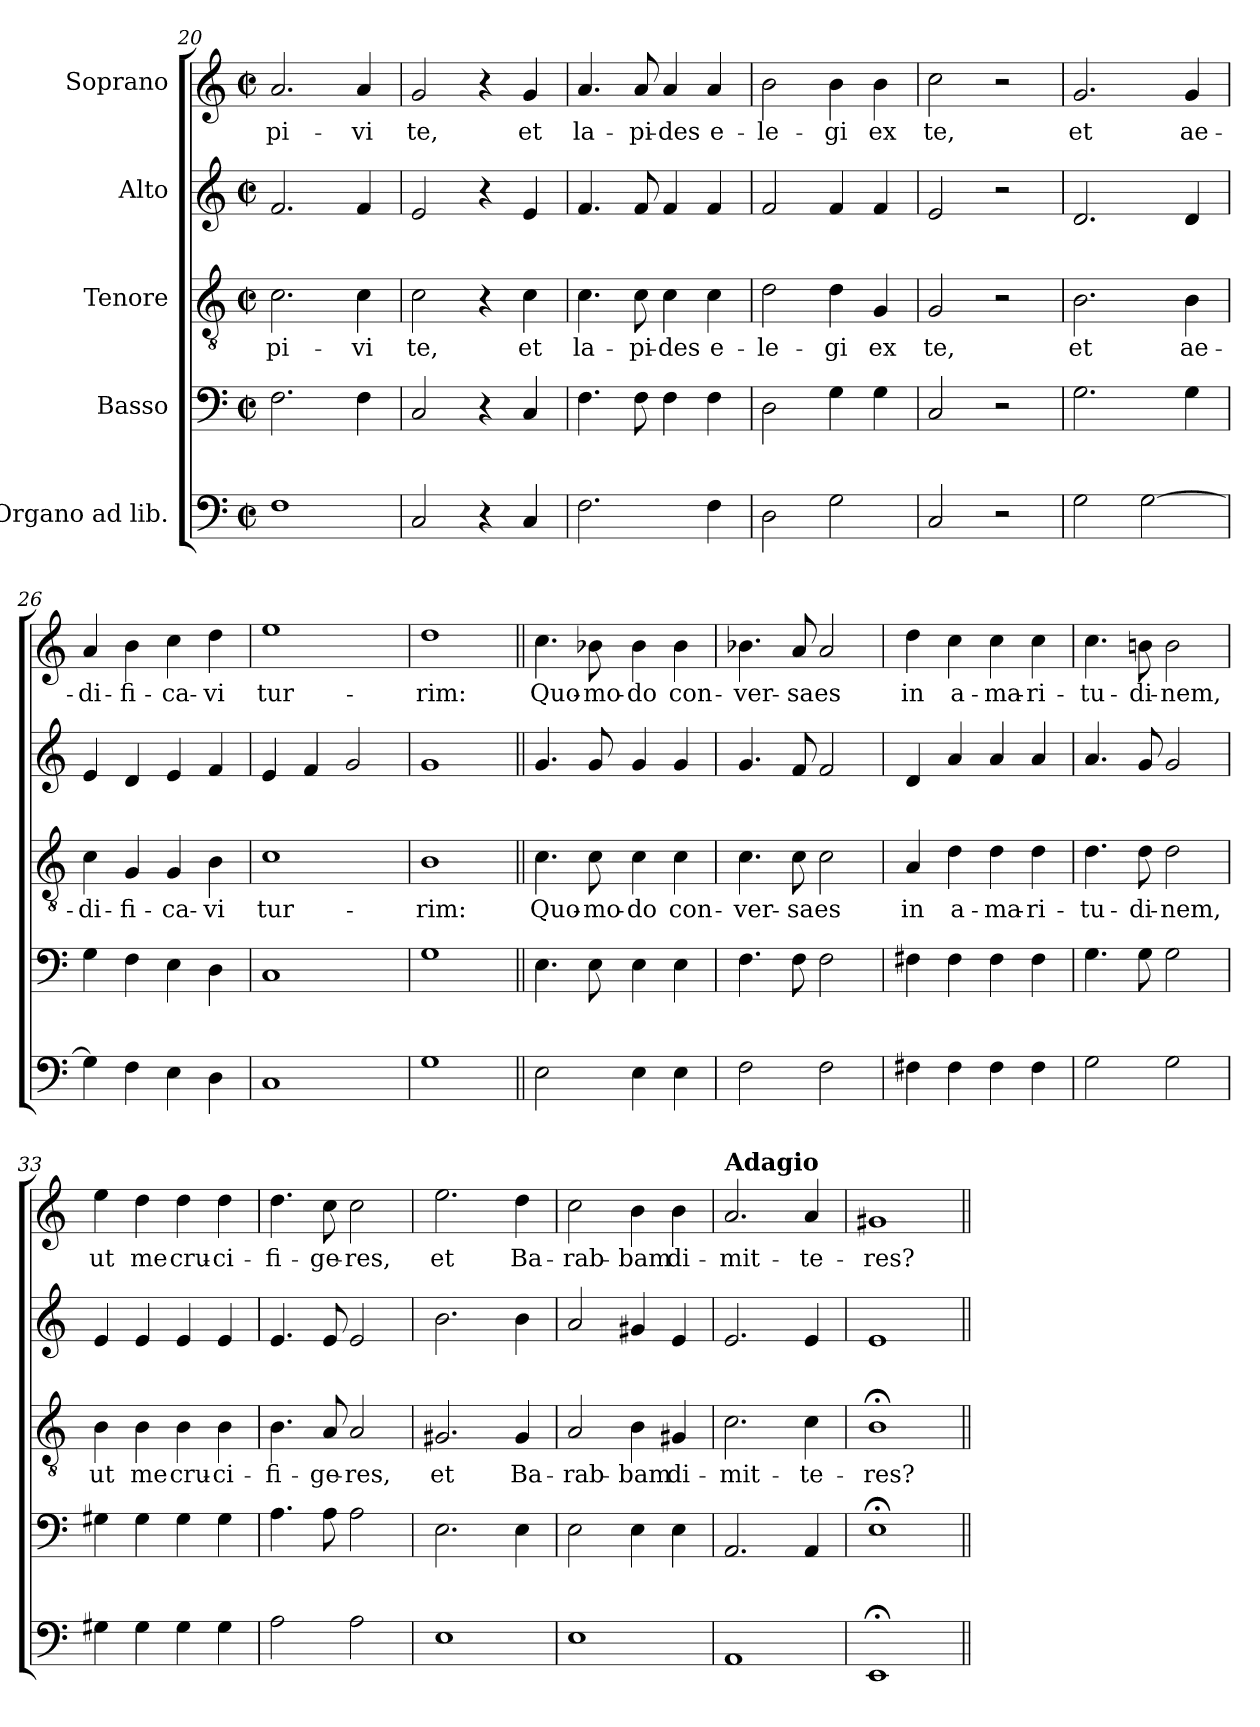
**kern	**kern	**kern	**text	**kern	**kern	**text
*part5	*part4	*part3	*part3	*part2	*part1	*part1
*staff5	*staff4	*staff3	*staff3	*staff2	*staff1	*staff1
*I"Organo ad lib.	*I"Basso	*I"Tenore	*	*I"Alto	*I"Soprano	*
*clefF4	*clefF4	*clefGv2	*	*clefG2	*clefG2	*
*k[]	*k[]	*k[]	*	*k[]	*k[]	*
*M2/2	*M2/2	*M2/2	*	*M2/2	*M2/2	*
*met(c|)	*met(c|)	*met(c|)	*	*met(c|)	*met(c|)	*
=20	=20	=20	=20	=20	=20	=20
1F	2.F\	2.c\	-pi-	2.f/	2.a/	-pi-
.	4F\	4c\	-vi	4f/	4a/	-vi
=21	=21	=21	=21	=21	=21	=21
2C/	2C/	2c\	te,	2e/	2g/	te,
4r	4r	4r	.	4r	4r	.
4C/	4C/	4c\	et	4e/	4g/	et
=22	=22	=22	=22	=22	=22	=22
2.F\	4.F\	4.c\	la-	4.f/	4.a/	la-
.	8F\	8c\	-pi-	8f/	8a/	-pi-
.	4F\	4c\	-des	4f/	4a/	-des
4F\	4F\	4c\	e-	4f/	4a/	e-
=23	=23	=23	=23	=23	=23	=23
2D\	2D\	2d\	-le-	2f/	2b\	-le-
2G\	4G\	4d\	-gi	4f/	4b\	-gi
.	4G\	4G/	ex	4f/	4b\	ex
=24	=24	=24	=24	=24	=24	=24
2C/	2C/	2G/	te,	2e/	2cc\	te,
2r	2r	2r	.	2r	2r	.
=25	=25	=25	=25	=25	=25	=25
2G\	2.G\	2.B\	et	2.d/	2.g/	et
[2G\	.	.	.	.	.	.
.	4G\	4B\	ae-	4d/	4g/	ae-
=26	=26	=26	=26	=26	=26	=26
4G\]	4G\	4c\	-di-	4e/	4a/	-di-
4F\	4F\	4G/	-fi-	4d/	4b\	-fi-
4E\	4E\	4G/	-ca-	4e/	4cc\	-ca-
4D\	4D\	4B\	-vi	4f/	4dd\	-vi
!!LO:LB:g=z
=27	=27	=27	=27	=27	=27	=27
1C	1C	1c	tur-	4e/	1ee	tur-
.	.	.	.	4f/	.	.
.	.	.	.	2g/	.	.
=28	=28	=28	=28	=28	=28	=28
1G	1G	1B	-rim:	1g	1dd	-rim:
=29||	=29||	=29||	=29||	=29||	=29||	=29||
2E\	4.E\	4.c\	Quo-	4.g/	4.cc\	Quo-
.	8E\	8c\	-mo-	8g/	8b-X\	-mo-
4E\	4E\	4c\	-do	4g/	4b-\	-do
4E\	4E\	4c\	con-	4g/	4b-\	con-
=30	=30	=30	=30	=30	=30	=30
2F\	4.F\	4.c\	-ver-	4.g/	4.b-X\	-ver-
.	8F\	8c\	-sa	8f/	8a/	-sa
2F\	2F\	2c\	es	2f/	2a/	es
=31	=31	=31	=31	=31	=31	=31
4F#X\	4F#X\	4A/	in	4d/	4dd\	in
4F#\	4F#\	4d\	a-	4a/	4cc\	a-
4F#\	4F#\	4d\	-ma-	4a/	4cc\	-ma-
4F#\	4F#\	4d\	-ri-	4a/	4cc\	-ri-
=32	=32	=32	=32	=32	=32	=32
2G\	4.G\	4.d\	-tu-	4.a/	4.cc\	-tu-
.	8G\	8d\	-di-	8g/	8bn\	-di-
2G\	2G\	2d\	-nem,	2g/	2b\	-nem,
!!LO:LB:g=z
=33	=33	=33	=33	=33	=33	=33
4G#X\	4G#X\	4B\	ut	4e/	4ee\	ut
4G#\	4G#\	4B\	me	4e/	4dd\	me
4G#\	4G#\	4B\	cru-	4e/	4dd\	cru-
4G#\	4G#\	4B\	-ci-	4e/	4dd\	-ci-
=34	=34	=34	=34	=34	=34	=34
2A\	4.A\	4.B\	-fi-	4.e/	4.dd\	-fi-
.	8A\	8A/	-ge-	8e/	8cc\	-ge-
2A\	2A\	2A/	-res,	2e/	2cc\	-res,
=35	=35	=35	=35	=35	=35	=35
1E	2.E\	2.G#X/	et	2.b\	2.ee\	et
.	4E\	4G#/	Ba-	4b\	4dd\	Ba-
=36	=36	=36	=36	=36	=36	=36
1E	2E\	2A/	-rab-	2a/	2cc\	-rab-
.	4E\	4B\	-bam	4g#X/	4b\	-bam
.	4E\	4G#X/	di-	4e/	4b\	di-
=37	=37	=37	=37	=37	=37	=37
!	!	!	!	!	!LO:TX:a:B:t=Adagio	!
1AA	2.AA/	2.c\	-mit-	2.e/	2.a/	-mit-
.	4AA/	4c\	-te-	4e/	4a/	-te-
=38	=38	=38	=38	=38	=38	=38
1EE;<	1E;<	1B;<	-res?	1e	1g#X	-res?
=||	=||	=||	=||	=||	=||	=||
*-	*-	*-	*-	*-	*-	*-
